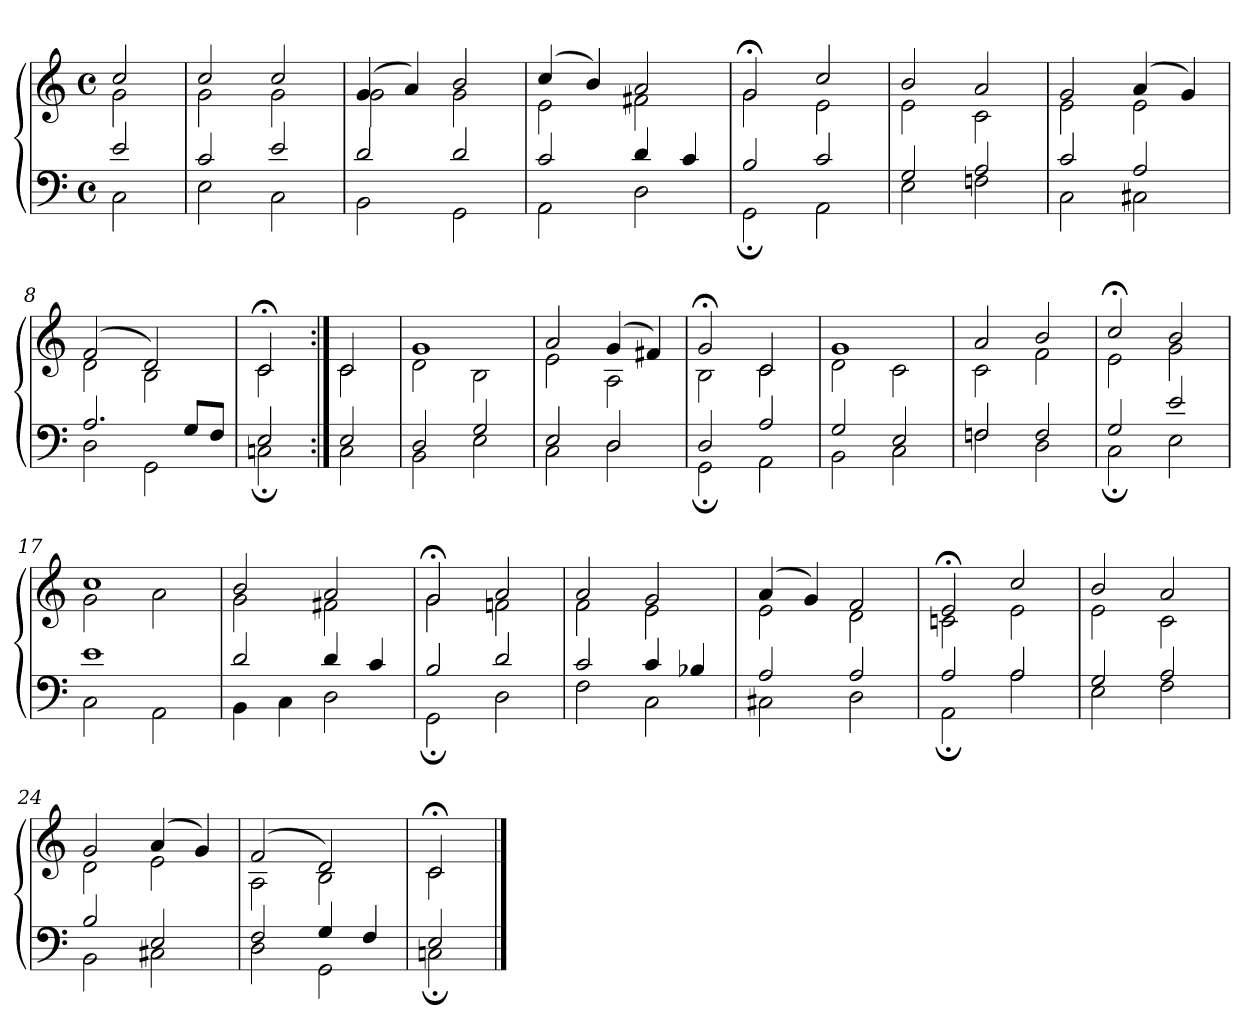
**kern	**kern
*part1	*part1
*staff2	*staff1
*clefF4	*clefG2
*M4/4	*M4/4
*met(c)	*met(c)
=1	=1
*^	*^
2e	2C	2cc	2g
=2	=2	=2	=2
2c	2E	2cc	2g
2e	2C	2cc	2g
=3	=3	=3	=3
2d	2BB	(4g	2g
.	.	4a)	.
2d	2GG	2b	2g
=4	=4	=4	=4
2c	2AA	(4cc	2e
.	.	4b)	.
4d	2D	2a	2f#X
4c	.	.	.
=5	=5	=5	=5
2B	2GG;	2g;<	2g
2c	2AA	2cc	2e
=6	=6	=6	=6
2G	2E	2b	2e
2A	2Fn	2a	2c
=7	=7	=7	=7
2c	2C	2g	2e
2A	2C#X	(4a	2e
.	.	4g)	.
=8	=8	=8	=8
2.A	2D	(2f	2d
.	2GG	2d)	2B
8GL	.	.	.
8FJ	.	.	.
=9	=9	=9	=9
2E	2Cn;	2c;<	2c
!!LO:LB:g=z	!!
=10:|!	=10:|!	=10:|!	=10:|!
2E	2C	2c	2c
=11	=11	=11	=11
2D	2BB	1g	2d
2G	2E	.	2B
=12	=12	=12	=12
2E	2C	2a	2e
2D	2D	(4g	2A
.	.	4f#X)	.
=13	=13	=13	=13
2D	2GG;	2g;<	2B
2A	2AA	2c	2c
=14	=14	=14	=14
2G	2BB	1g	2d
2E	2C	.	2c
=15	=15	=15	=15
2Fn	2F	2a	2c
2F	2D	2b	2f
=16	=16	=16	=16
2G	2C;	2cc;<	2e
2e	2E	2b	2g
=17	=17	=17	=17
1e	2C	1cc	2g
.	2AA	.	2a
=18	=18	=18	=18
2d	4BB	2b	2g
.	4C	.	.
4d	2D	2a	2f#X
4c	.	.	.
!!LO:LB:g=z	!!
=19	=19	=19	=19
2B	2GG;	2g;<	2g
2d	2D	2a	2fn
=20	=20	=20	=20
2c	2F	2a	2f
4c	2C	2g	2e
4B-X	.	.	.
=21	=21	=21	=21
2A	2C#X	(4a	2e
.	.	4g)	.
2A	2D	2f	2d
=22	=22	=22	=22
2A	2AA;	2e;<	2cn
2A	2A	2cc	2e
=23	=23	=23	=23
2G	2E	2b	2e
2A	2F	2a	2c
=24	=24	=24	=24
2B	2BB	2g	2d
2E	2C#X	(4a	2e
.	.	4g)	.
=25	=25	=25	=25
2F	2D	(2f	2A
4G	2GG	2d)	2B
4F	.	.	.
=26	=26	=26	=26
2E	2Cn;	2c;<	2c
*v	*v	*	*
*	*v	*v
==	==
*-	*-
